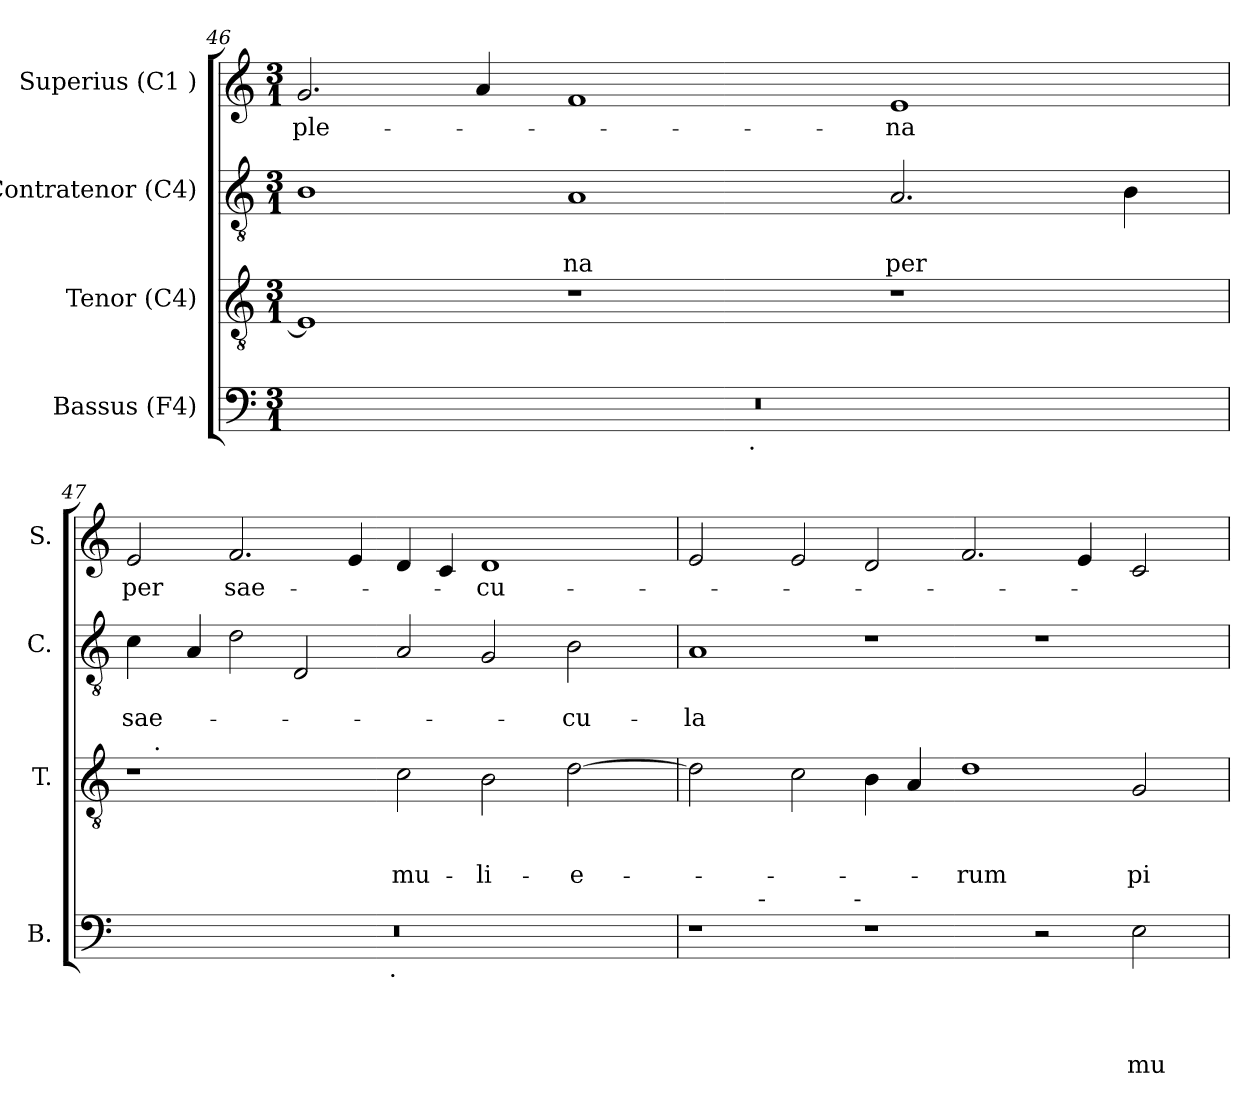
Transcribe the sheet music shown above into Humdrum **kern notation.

**kern	**text	**text	**text	**text	**kern	**text	**text	**text	**kern	**text	**text	**kern	**text
*part4	*part4	*part4	*part4	*part4	*part3	*part3	*part3	*part3	*part2	*part2	*part2	*part1	*part1
*staff4	*staff4	*staff4	*staff4	*staff4	*staff3	*staff3	*staff3	*staff3	*staff2	*staff2	*staff2	*staff1	*staff1
*I"Bassus (F4)	*	*	*	*	*I"Tenor (C4)	*	*	*	*I"Contratenor (C4)	*	*	*I"Superius (C1 )	*
*I'B.	*	*	*	*	*I'T.	*	*	*	*I'C.	*	*	*I'S.	*
*clefF4	*	*	*	*	*clefGv2	*	*	*	*clefGv2	*	*	*clefG2	*
*k[]	*	*	*	*	*k[]	*	*	*	*k[]	*	*	*k[]	*
*C:	*	*	*	*	*C:	*	*	*	*C:	*	*	*C:	*
*M3/1	*	*	*	*	*M3/1	*	*	*	*M3/1	*	*	*M3/1	*
=46	=46	=46	=46	=46	=46	=46	=46	=46	=46	=46	=46	=46	=46
!	!	!	!	!	!	!	!	!	!	!	!	!	!LO:LY:b
*^	*	*	*	*	*	*	*	*	*	*	*	*	*
0.r	1ryy	.	.	.	.	1E]	.	.	.	1B	.	.	2.g/	-ple-
.	.	.	.	.	.	.	.	.	.	.	.	.	4a/	.
!	!	!	!	!	!	!	!	!	!	!	!	!LO:LY:b	!	!
.	4ryy	.	.	.	.	1r	.	.	.	1A	.	-na	1f	.
.	8...ryy	.	.	.	.	.	.	.	.	.	.	.	.	.
!	!LO:TX:b:t=.	!	!	!	!	!	!	!	!	!	!	!	!	!
.	1ryy	.	.	.	.	.	.	.	.	.	.	.	.	.
!	!	!	!	!	!	!	!	!	!	!	!	!LO:LY:b	!	!LO:LY:b
.	.	.	.	.	.	1r	.	.	.	2.A/	.	per	1e	-na
.	2ryy	.	.	.	.	.	.	.	.	.	.	.	.	.
.	.	.	.	.	.	.	.	.	.	4B\	.	.	.	.
.	64ryy	.	.	.	.	.	.	.	.	.	.	.	.	.
=47	=47	=47	=47	=47	=47	=47	=47	=47	=47	=47	=47	=47	=47	=47
!	!	!	!	!	!	!	!	!	!	!	!	!LO:LY:b	!	!LO:LY:b
*	*	*	*	*	*	*^	*	*	*	*	*	*	*	*
0.r	1ryy	.	.	.	.	1r	16ryy	.	.	.	4c\	.	sae-	2e/	per
.	.	.	.	.	.	.	64ryy	.	.	.	.	.	.	.	.
!	!	!	!	!	!	!	!LO:TX:a:t=.	!	!	!	!	!	!	!	!
.	.	.	.	.	.	.	1ryy	.	.	.	.	.	.	.	.
.	.	.	.	.	.	.	.	.	.	.	4A/	.	.	.	.
!	!	!	!	!	!	!	!	!	!	!	!	!	!	!	!LO:LY:b
.	.	.	.	.	.	.	.	.	.	.	2d\	.	.	2.f/	sae-
.	4ryy	.	.	.	.	2ryy	.	.	.	.	2D/	.	.	.	.
.	.	.	.	.	.	.	1ryy	.	.	.	.	.	.	.	.
.	8...ryy	.	.	.	.	.	.	.	.	.	.	.	.	4e/	.
!	!LO:TX:b:t=.	!	!	!	!	!	!	!	!	!	!	!	!	!	!
.	1ryy	.	.	.	.	.	.	.	.	.	.	.	.	.	.
!	!	!	!	!	!	!	!	!	!	!LO:LY:b	!	!	!	!	!
.	.	.	.	.	.	2c\	.	.	.	mu-	2A/	.	.	4d/	.
.	.	.	.	.	.	.	.	.	.	.	.	.	.	4c/	.
!	!	!	!	!	!	!	!	!	!	!LO:LY:b	!	!	!	!	!LO:LY:b
.	.	.	.	.	.	2B\	.	.	.	-li-	2G/	.	.	1d	-cu-
.	.	.	.	.	.	.	2ryy	.	.	.	.	.	.	.	.
.	2ryy	.	.	.	.	.	.	.	.	.	.	.	.	.	.
!	!	!	!	!	!	!	!	!	!	!LO:LY:b	!	!	!LO:LY:b	!	!
.	.	.	.	.	.	[>2d\	.	.	.	-e-	2B\	.	-cu-	.	.
.	.	.	.	.	.	.	4ryy	.	.	.	.	.	.	.	.
.	.	.	.	.	.	.	8ryy	.	.	.	.	.	.	.	.
.	.	.	.	.	.	.	32.ryy	.	.	.	.	.	.	.	.
.	64ryy	.	.	.	.	.	.	.	.	.	.	.	.	.	.
!!LO:PB:g=z
=48	=48	=48	=48	=48	=48	=48	=48	=48	=48	=48	=48	=48	=48	=48	=48
!	!	!	!	!	!	!	!	!	!	!	!	!	!LO:LY:b	!	!
*	*^	*	*	*	*	*v	*v	*	*	*	*	*	*	*	*
1r	4ryy	2ryy	.	.	.	.	2d\]	.	.	.	1A	.	-la	2e/	.
.	16ryy	.	.	.	.	.	.	.	.	.	.	.	.	.	.
.	64ryy	.	.	.	.	.	.	.	.	.	.	.	.	.	.
!	!LO:TX:a:t=-	!	!	!	!	!	!	!	!	!	!	!	!	!	!
.	1ryy	.	.	.	.	.	.	.	.	.	.	.	.	.	.
.	.	4...ryy	.	.	.	.	2c\	.	.	.	.	.	.	2e/	.
!	!	!LO:TX:a:t=-	!	!	!	!	!	!	!	!	!	!	!	!	!
.	.	1ryy	.	.	.	.	.	.	.	.	.	.	.	.	.
1r	.	.	.	.	.	.	4B\	.	.	.	1r	.	.	2d/	.
.	.	.	.	.	.	.	4A/	.	.	.	.	.	.	.	.
.	1ryy	.	.	.	.	.	.	.	.	.	.	.	.	.	.
!	!	!	!	!	!	!	!	!	!	!LO:LY:b	!	!	!	!	!
.	.	.	.	.	.	.	1d	.	.	-rum	.	.	.	2.f/	.
.	.	1ryy	.	.	.	.	.	.	.	.	.	.	.	.	.
2r	.	.	.	.	.	.	.	.	.	.	1r	.	.	.	.
.	.	.	.	.	.	.	.	.	.	.	.	.	.	4e/	.
.	2ryy	.	.	.	.	.	.	.	.	.	.	.	.	.	.
!	!	!	!	!	!	!LO:LY:b	!	!	!	!LO:LY:b	!	!	!	!	!
2E\	.	.	.	.	.	mu-	2G/	.	.	pi-	.	.	.	2c/	.
.	8ryy	.	.	.	.	.	.	.	.	.	.	.	.	.	.
.	32.ryy	.	.	.	.	.	.	.	.	.	.	.	.	.	.
.	.	32ryy	.	.	.	.	.	.	.	.	.	.	.	.	.
*v	*v	*v	*	*	*	*	*	*	*	*	*	*	*	*	*
=	=	=	=	=	=	=	=	=	=	=	=	=	=
*-	*-	*-	*-	*-	*-	*-	*-	*-	*-	*-	*-	*-	*-
